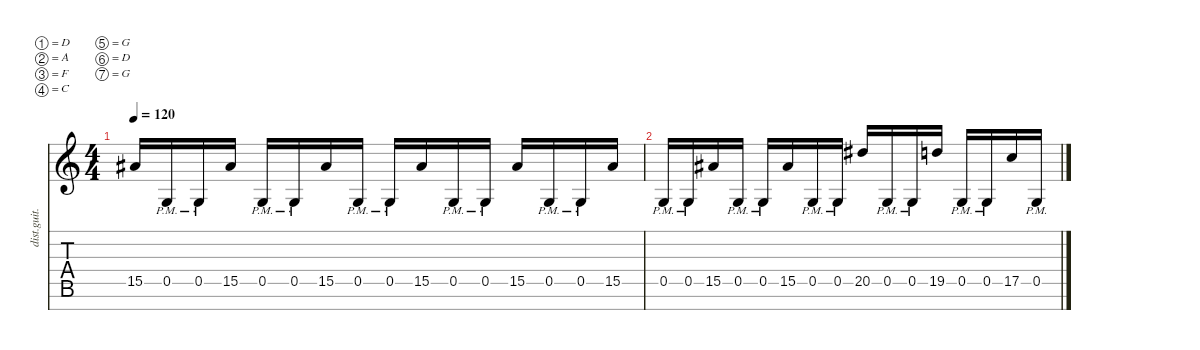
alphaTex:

\defaultSystemsLayout 4
\hideDynamics
\bracketExtendMode nobrackets
\otherSystemsTrackNameOrientation horizontal
\track ("lead" "dist.guit.") {instrument distortionguitar}
\staff {score tabs}
\tuning (D4 A3 F3 C3 G2 D2 G1)
\ts (4 4)
\tempo 120
\clef g2
\ks c
15.5{acc #}.16{dy mf beam Up} 0.5{pm}.16{beam Up} 0.5{pm}.16{beam Up} 15.5{acc #}.16{beam Up} 0.5{pm}.16{beam Up} 0.5{pm}.16{beam Up} 15.5{acc #}.16{beam Up} 0.5{pm}.16{beam Up} 0.5{pm}.16{beam Up} 15.5{acc #}.16{beam Up} 0.5{pm}.16{beam Up} 0.5{pm}.16{beam Up} 15.5{acc #}.16{beam Up} 0.5{pm}.16{beam Up} 0.5{pm}.16{beam Up} 15.5{acc #}.16{beam Up} |
0.5{pm}.16{beam Up} 0.5{pm}.16{beam Up} 15.5{acc #}.16{beam Up} 0.5{pm}.16{beam Up} 0.5{pm}.16{beam Up} 15.5{acc #}.16{beam Up} 0.5{pm}.16{beam Up} 0.5{pm}.16{beam Up} 20.5{acc #}.16{beam Up} 0.5{pm}.16{beam Up} 0.5{pm}.16{beam Up} 19.5.16{beam Up} 0.5{pm}.16{beam Up} 0.5{pm}.16{beam Up} 17.5.16{beam Up} 0.5{pm}.16{beam Up}
